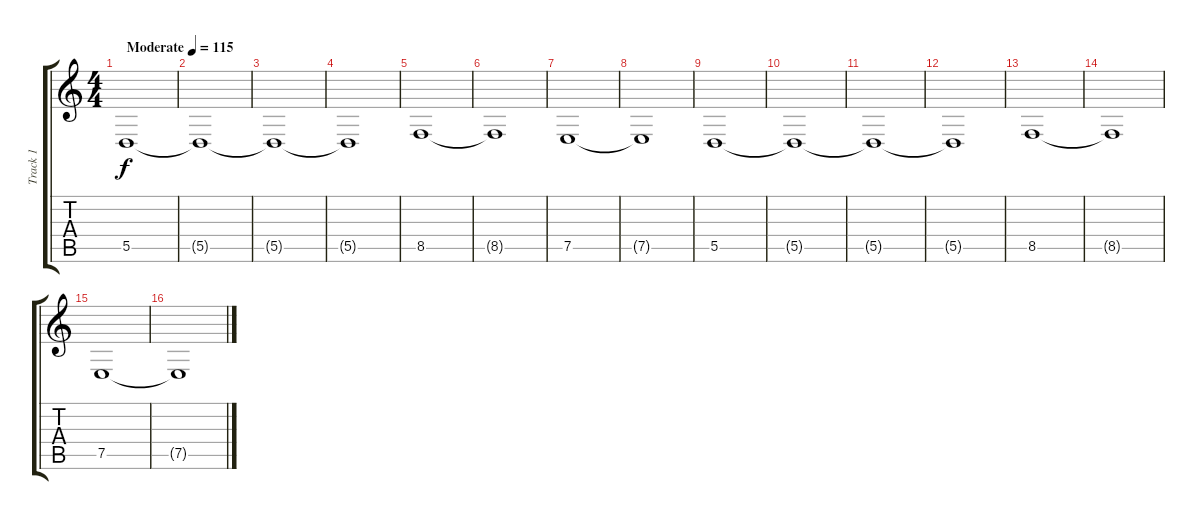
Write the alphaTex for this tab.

\track ("Track 1" "Track 1") {instrument lead1square}
\staff {score tabs}
\tuning (E4 B3 G3 D3 A2 D2) {hide}
\ts (4 4)
\tempo (115 "Moderate")
\clef g2
\ks c
5.5.1{dy f instrument lead1square} |
5.5{t}.1 |
5.5{t}.1 |
5.5{t}.1 |
8.5.1 |
8.5{t}.1 |
7.5.1 |
7.5{t}.1 |
5.5.1 |
5.5{t}.1 |
5.5{t}.1 |
5.5{t}.1 |
8.5.1 |
8.5{t}.1 |
7.5.1 |
7.5{t}.1
